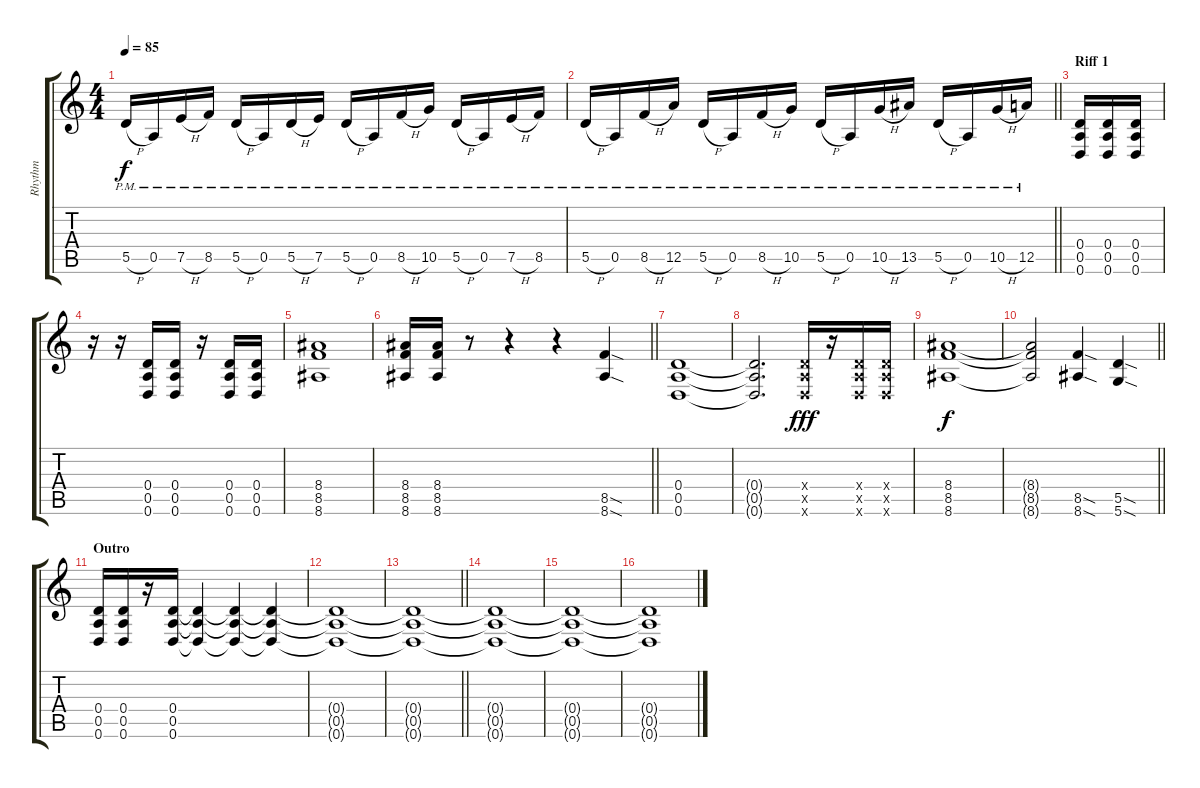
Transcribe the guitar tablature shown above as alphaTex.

\track ("Rhythm" "Rhythm") {instrument distortionguitar}
\staff {score tabs}
\tuning (E4 B3 G3 D3 A2 D2) {hide}
\ts (4 4)
\tempo 85
\clef g2
\ks c
5.5{h pm}.16{dy f} 0.5{pm}.16 7.5{h pm}.16 8.5{pm}.16 5.5{h pm}.16 0.5{pm}.16 5.5{h pm}.16 7.5{pm}.16 5.5{h pm}.16 0.5{pm}.16 8.5{h pm}.16 10.5{pm}.16 5.5{h pm}.16 0.5{pm}.16 7.5{h pm}.16 8.5{pm}.16 |
\barLineRight lightlight
5.5{h pm}.16 0.5{pm}.16 8.5{h pm}.16 12.5{pm}.16 5.5{h pm}.16 0.5{pm}.16 8.5{h pm}.16 10.5{pm}.16 5.5{h pm}.16 0.5{pm}.16 10.5{h pm}.16 13.5{pm}.16 5.5{h pm}.16 0.5{pm}.16 10.5{h pm}.16 12.5{pm}.16 |
\section ("" "Riff 1")
(0.4 0.5 0.6).16 (0.4 0.5 0.6).16 (0.4 0.5 0.6).16 |
r.16 r.16 (0.4 0.5 0.6).16 (0.4 0.5 0.6).16 r.16 (0.4 0.5 0.6).16 (0.4 0.5 0.6).16 |
(8.4 8.5 8.6).1 |
\barLineRight lightlight
(8.4 8.5 8.6).16 (8.4 8.5 8.6).16 r.8 r.4 r.4 (8.5{sod} 8.6{sod}).4 |
(0.4 0.5 0.6).1 |
(0.4{t} 0.5{t} 0.6{t}).2{d} (0.4{x} 0.5{x} 0.6{x}).16{dy fff} r.16 (0.4{x} 0.5{x} 0.6{x}).16 (0.4{x} 0.5{x} 0.6{x}).16 |
(8.4 8.5 8.6).1{dy f} |
\barLineRight lightlight
(8.4{t} 8.5{t} 8.6{t}).2 (8.5{sod} 8.6{sod}).4 (5.5{sod} 5.6{sod}).4 |
\section ("" "Outro")
(0.4 0.5 0.6).16 (0.4 0.5 0.6).16 r.16 (0.4 0.5 0.6).16{volume 0} (0.4{t} 0.5{t} 0.6{t}).4 (0.4{t} 0.5{t} 0.6{t}).4 (0.4{t} 0.5{t} 0.6{t}).4 |
(0.4{t} 0.5{t} 0.6{t}).1 |
\barLineRight lightlight
(0.4{t} 0.5{t} 0.6{t}).1 |
\section ("" "")
(0.4{t} 0.5{t} 0.6{t}).1 |
(0.4{t} 0.5{t} 0.6{t}).1 |
(0.4{t} 0.5{t} 0.6{t}).1
